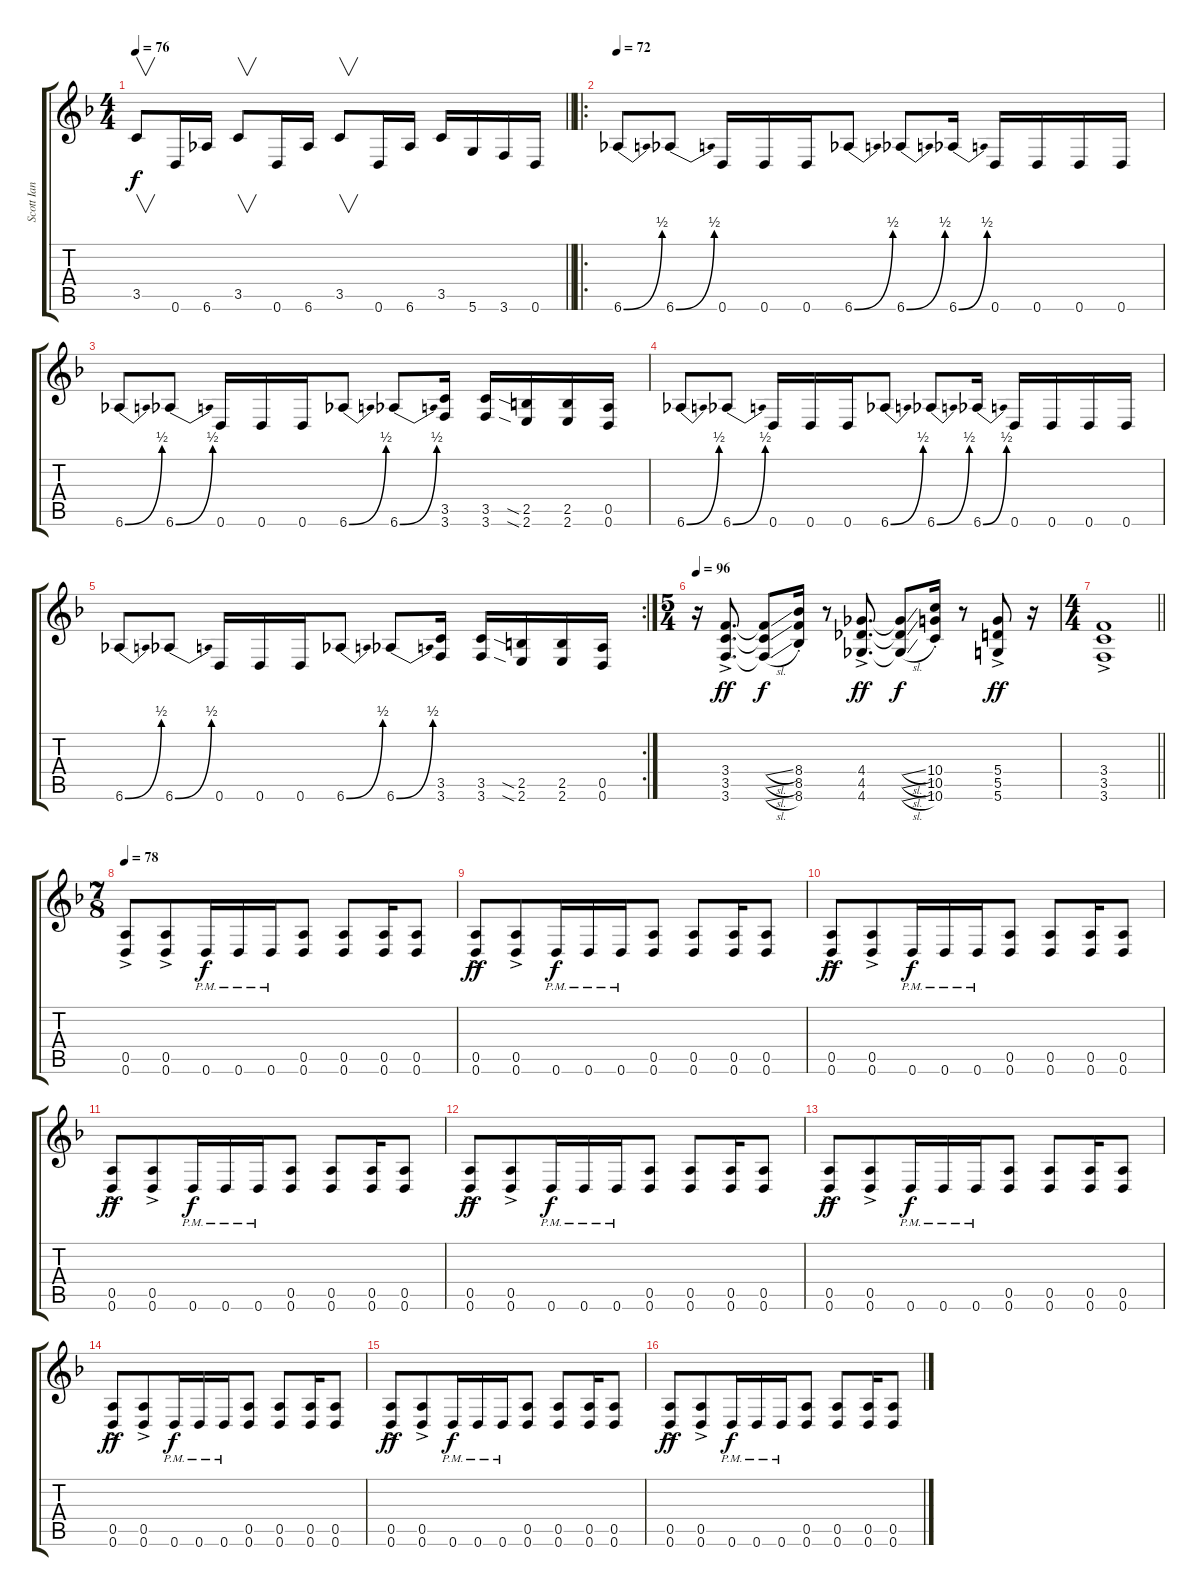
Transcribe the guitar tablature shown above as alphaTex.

\track ("Scott Ian" "Scott Ian") {instrument distortionguitar}
\staff {score tabs}
\tuning (E4 B3 G3 D3 A2 D2) {hide}
\ts (4 4)
\tempo 76
\clef g2
\barLineRight lightlight
\ks f
3.5.8{v dy f} 0.6.16 6.6.16 3.5.8{v} 0.6.16 6.6.16 3.5.8{v} 0.6.16 6.6.16 3.5.16 5.6.16 3.6.16 0.6.16 |
\ro
\tempo 72
6.6{be (bend 0 0 60 2)}.8 6.6{be (bend 0 0 60 2)}.8 0.6.16 0.6.16 0.6.16 6.6{be (bend 0 0 60 2)}.8 6.6{be (bend 0 0 60 2)}.8 6.6{be (bend 0 0 60 2)}.16 0.6.16 0.6.16 0.6.16 0.6.16 |
6.6{be (bend 0 0 60 2)}.8 6.6{be (bend 0 0 60 2)}.8 0.6.16 0.6.16 0.6.16 6.6{be (bend 0 0 60 2)}.8 6.6{be (bend 0 0 60 2)}.8 (3.5 3.6).16 (3.5 3.6).16 (2.5{sia} 2.6{sia}).16 (2.5 2.6).16 (0.5 0.6).16 |
6.6{be (bend 0 0 60 2)}.8 6.6{be (bend 0 0 60 2)}.8 0.6.16 0.6.16 0.6.16 6.6{be (bend 0 0 60 2)}.8 6.6{be (bend 0 0 60 2)}.8 6.6{be (bend 0 0 60 2)}.16 0.6.16 0.6.16 0.6.16 0.6.16 |
\rc 2
6.6{be (bend 0 0 60 2)}.8 6.6{be (bend 0 0 60 2)}.8 0.6.16 0.6.16 0.6.16 6.6{be (bend 0 0 60 2)}.8 6.6{be (bend 0 0 60 2)}.8 (3.5 3.6).16 (3.5 3.6).16 (2.5{sia} 2.6{sia}).16 (2.5 2.6).16 (0.5 0.6).16 |
\ts (5 4)
\tempo 96
r.16 (3.4{ac} 3.5{ac} 3.6{ac}).8{d dy ff} (3.4{sl t} 3.5{sl t} 3.6{sl t}).8{dy f} (8.4{st} 8.5{st} 8.6{st}).16 r.8 (4.4{ac} 4.5{ac} 4.6{ac}).8{d dy ff} (4.4{sl t} 4.5{sl t} 4.6{sl t}).8{dy f} (10.4{st} 10.5{st} 10.6{st}).16 r.8 (5.4{ac} 5.5{ac} 5.6{ac}).8{dy ff} r.16 |
\ts (4 4)
\barLineRight lightlight
(3.4{ac} 3.5{ac} 3.6{ac}).1 |
\ts (7 8)
\tempo 78
(0.5{ac} 0.6{ac}).8 (0.5{ac} 0.6{ac}).8 0.6{pm}.16{dy f} 0.6{pm}.16 0.6{pm}.16 (0.5 0.6).8 (0.5 0.6).8 (0.5 0.6).16 (0.5 0.6).8 |
(0.5{ac} 0.6{ac}).8{dy ff} (0.5{ac} 0.6{ac}).8 0.6{pm}.16{dy f} 0.6{pm}.16 0.6{pm}.16 (0.5 0.6).8 (0.5 0.6).8 (0.5 0.6).16 (0.5 0.6).8 |
(0.5{ac} 0.6{ac}).8{dy ff} (0.5{ac} 0.6{ac}).8 0.6{pm}.16{dy f} 0.6{pm}.16 0.6{pm}.16 (0.5 0.6).8 (0.5 0.6).8 (0.5 0.6).16 (0.5 0.6).8 |
(0.5{ac} 0.6{ac}).8{dy ff} (0.5{ac} 0.6{ac}).8 0.6{pm}.16{dy f} 0.6{pm}.16 0.6{pm}.16 (0.5 0.6).8 (0.5 0.6).8 (0.5 0.6).16 (0.5 0.6).8 |
(0.5{ac} 0.6{ac}).8{dy ff} (0.5{ac} 0.6{ac}).8 0.6{pm}.16{dy f} 0.6{pm}.16 0.6{pm}.16 (0.5 0.6).8 (0.5 0.6).8 (0.5 0.6).16 (0.5 0.6).8 |
(0.5{ac} 0.6{ac}).8{dy ff} (0.5{ac} 0.6{ac}).8 0.6{pm}.16{dy f} 0.6{pm}.16 0.6{pm}.16 (0.5 0.6).8 (0.5 0.6).8 (0.5 0.6).16 (0.5 0.6).8 |
(0.5{ac} 0.6{ac}).8{dy ff} (0.5{ac} 0.6{ac}).8 0.6{pm}.16{dy f} 0.6{pm}.16 0.6{pm}.16 (0.5 0.6).8 (0.5 0.6).8 (0.5 0.6).16 (0.5 0.6).8 |
(0.5{ac} 0.6{ac}).8{dy ff} (0.5{ac} 0.6{ac}).8 0.6{pm}.16{dy f} 0.6{pm}.16 0.6{pm}.16 (0.5 0.6).8 (0.5 0.6).8 (0.5 0.6).16 (0.5 0.6).8 |
(0.5{ac} 0.6{ac}).8{dy ff} (0.5{ac} 0.6{ac}).8 0.6{pm}.16{dy f} 0.6{pm}.16 0.6{pm}.16 (0.5 0.6).8 (0.5 0.6).8 (0.5 0.6).16 (0.5 0.6).8
